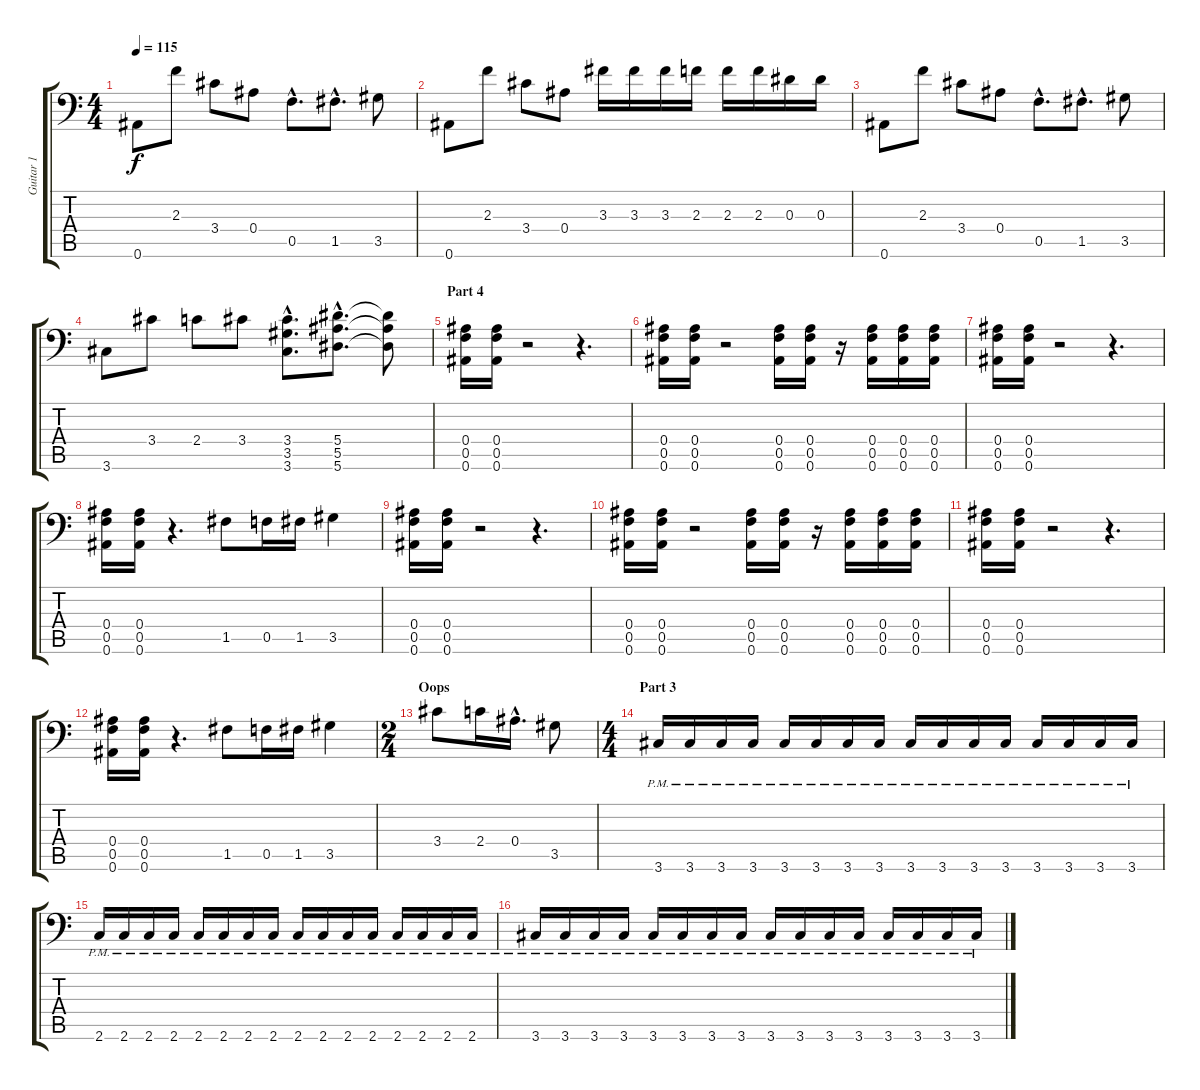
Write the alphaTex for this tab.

\track ("Guitar 1" "Guitar 1") {instrument distortionguitar}
\staff {score tabs}
\tuning (C4 G3 Eb3 Bb2 F2 Bb1) {hide}
\ts (4 4)
\tempo 115
\clef f4
\ks c
0.6.8{dy f} 2.3.8 3.4.8 0.4.8 0.5{hac}.8{d} 1.5{hac}.8{d} 3.5.8 |
0.6.8 2.3.8 3.4.8 0.4.8 3.3.16 3.3.16 3.3.16 2.3.16 2.3.16 2.3.16 0.3.16 0.3.16 |
0.6.8 2.3.8 3.4.8 0.4.8 0.5{hac}.8{d} 1.5{hac}.8{d} 3.5.8 |
3.6.8 3.4.8 2.4.8 3.4.8 (3.4{hac} 3.5{hac} 3.6{hac}).8{d} (5.4{hac} 5.5{hac} 5.6{hac}).8{d} (5.4{t} 5.5{t} 5.6{t}).8 |
\section ("" "Part 4")
(0.4 0.5 0.6).16 (0.4 0.5 0.6).16 r.2 r.4{d} |
(0.4 0.5 0.6).16 (0.4 0.5 0.6).16 r.2 (0.4 0.5 0.6).16 (0.4 0.5 0.6).16 r.16 (0.4 0.5 0.6).16 (0.4 0.5 0.6).16 (0.4 0.5 0.6).16 |
(0.4 0.5 0.6).16 (0.4 0.5 0.6).16 r.2 r.4{d} |
(0.4 0.5 0.6).16 (0.4 0.5 0.6).16 r.4{d} 1.5.8 0.5.16 1.5.16 3.5.4 |
(0.4 0.5 0.6).16 (0.4 0.5 0.6).16 r.2 r.4{d} |
(0.4 0.5 0.6).16 (0.4 0.5 0.6).16 r.2 (0.4 0.5 0.6).16 (0.4 0.5 0.6).16 r.16 (0.4 0.5 0.6).16 (0.4 0.5 0.6).16 (0.4 0.5 0.6).16 |
(0.4 0.5 0.6).16 (0.4 0.5 0.6).16 r.2 r.4{d} |
(0.4 0.5 0.6).16 (0.4 0.5 0.6).16 r.4{d} 1.5.8 0.5.16 1.5.16 3.5.4 |
\ts (2 4)
\section ("" "Oops")
3.4.8 2.4.16 0.4{hac}.16{d} 3.5.8 |
\ts (4 4)
\section ("" "Part 3")
3.6{pm}.16 3.6{pm}.16 3.6{pm}.16 3.6{pm}.16 3.6{pm}.16 3.6{pm}.16 3.6{pm}.16 3.6{pm}.16 3.6{pm}.16 3.6{pm}.16 3.6{pm}.16 3.6{pm}.16 3.6{pm}.16 3.6{pm}.16 3.6{pm}.16 3.6{pm}.16 |
2.6{pm}.16 2.6{pm}.16 2.6{pm}.16 2.6{pm}.16 2.6{pm}.16 2.6{pm}.16 2.6{pm}.16 2.6{pm}.16 2.6{pm}.16 2.6{pm}.16 2.6{pm}.16 2.6{pm}.16 2.6{pm}.16 2.6{pm}.16 2.6{pm}.16 2.6{pm}.16 |
3.6{pm}.16 3.6{pm}.16 3.6{pm}.16 3.6{pm}.16 3.6{pm}.16 3.6{pm}.16 3.6{pm}.16 3.6{pm}.16 3.6{pm}.16 3.6{pm}.16 3.6{pm}.16 3.6{pm}.16 3.6{pm}.16 3.6{pm}.16 3.6{pm}.16 3.6{pm}.16
